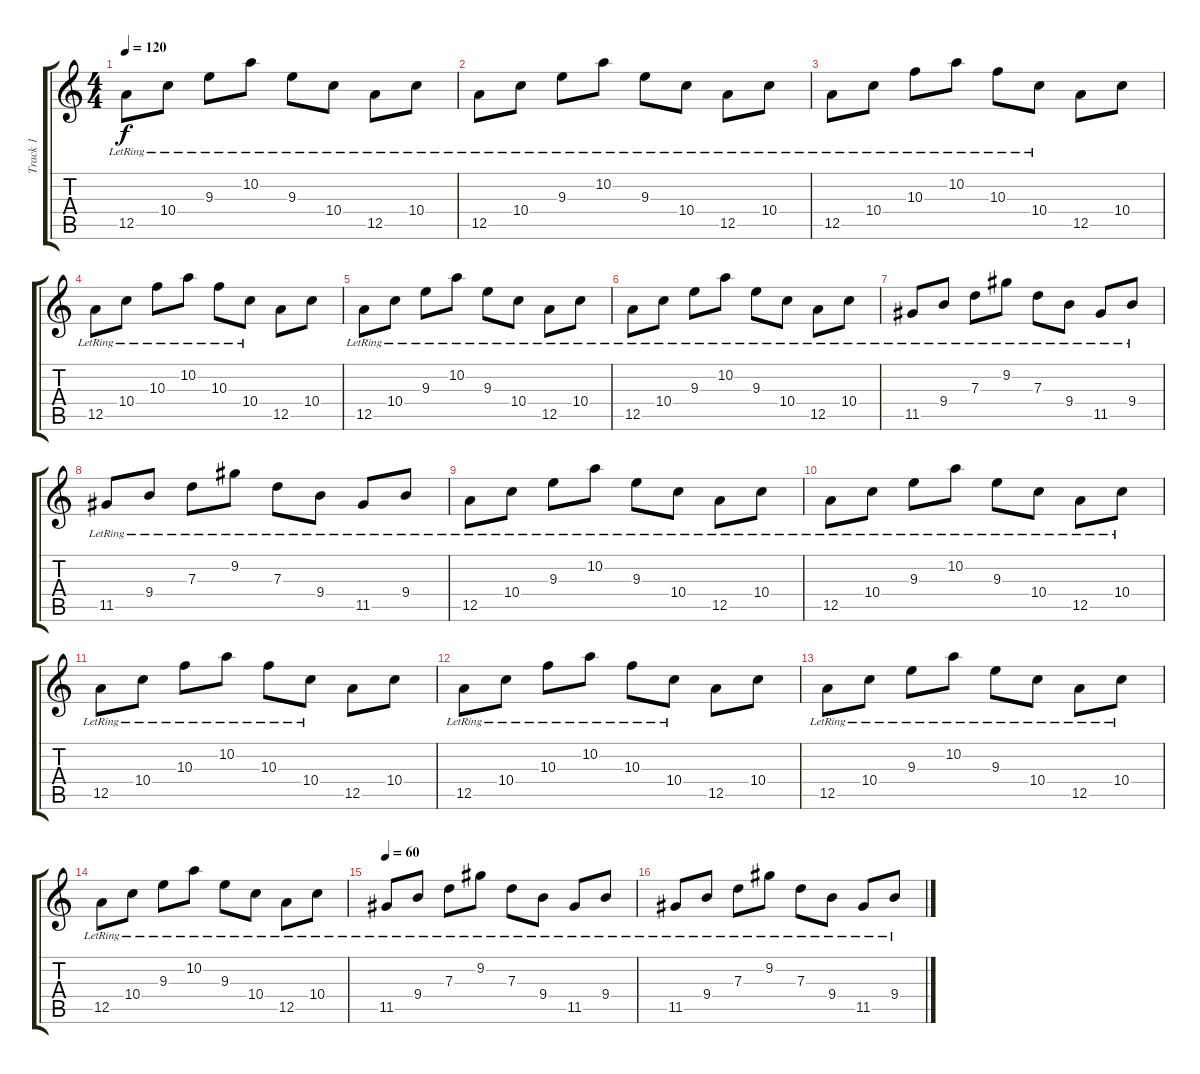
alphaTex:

\track ("Track 1" "Track 1") {instrument acousticguitarnylon}
\staff {score tabs}
\tuning (E4 B3 G3 D3 A2 E2) {hide}
\ts (4 4)
\tempo 120
\clef g2
\ks c
12.5{lr}.8{dy f} 10.4{lr}.8 9.3{lr}.8 10.2{lr}.8 9.3{lr}.8 10.4{lr}.8 12.5{lr}.8 10.4{lr}.8 |
12.5{lr}.8 10.4{lr}.8 9.3{lr}.8 10.2{lr}.8 9.3{lr}.8 10.4{lr}.8 12.5{lr}.8 10.4{lr}.8 |
12.5{lr}.8 10.4{lr}.8 10.3{lr}.8 10.2{lr}.8 10.3{lr}.8 10.4{lr}.8 12.5.8 10.4.8 |
12.5{lr}.8 10.4{lr}.8 10.3{lr}.8 10.2{lr}.8 10.3{lr}.8 10.4{lr}.8 12.5.8 10.4.8 |
12.5{lr}.8 10.4{lr}.8 9.3{lr}.8 10.2{lr}.8 9.3{lr}.8 10.4{lr}.8 12.5{lr}.8 10.4{lr}.8 |
12.5{lr}.8 10.4{lr}.8 9.3{lr}.8 10.2{lr}.8 9.3{lr}.8 10.4{lr}.8 12.5{lr}.8 10.4{lr}.8 |
11.5{lr}.8 9.4{lr}.8 7.3{lr}.8 9.2{lr}.8 7.3{lr}.8 9.4{lr}.8 11.5{lr}.8 9.4{lr}.8 |
11.5{lr}.8 9.4{lr}.8 7.3{lr}.8 9.2{lr}.8 7.3{lr}.8 9.4{lr}.8 11.5{lr}.8 9.4{lr}.8 |
12.5{lr}.8 10.4{lr}.8 9.3{lr}.8 10.2{lr}.8 9.3{lr}.8 10.4{lr}.8 12.5{lr}.8 10.4{lr}.8 |
12.5{lr}.8 10.4{lr}.8 9.3{lr}.8 10.2{lr}.8 9.3{lr}.8 10.4{lr}.8 12.5{lr}.8 10.4{lr}.8 |
12.5{lr}.8 10.4{lr}.8 10.3{lr}.8 10.2{lr}.8 10.3{lr}.8 10.4{lr}.8 12.5.8 10.4.8 |
12.5{lr}.8 10.4{lr}.8 10.3{lr}.8 10.2{lr}.8 10.3{lr}.8 10.4{lr}.8 12.5.8 10.4.8 |
12.5{lr}.8 10.4{lr}.8 9.3{lr}.8 10.2{lr}.8 9.3{lr}.8 10.4{lr}.8 12.5{lr}.8 10.4{lr}.8 |
12.5{lr}.8 10.4{lr}.8 9.3{lr}.8 10.2{lr}.8 9.3{lr}.8 10.4{lr}.8 12.5{lr}.8 10.4{lr}.8 |
\tempo 60
11.5{lr}.8 9.4{lr}.8 7.3{lr}.8 9.2{lr}.8 7.3{lr}.8 9.4{lr}.8 11.5{lr}.8 9.4{lr}.8 |
11.5{lr}.8 9.4{lr}.8 7.3{lr}.8 9.2{lr}.8 7.3{lr}.8 9.4{lr}.8 11.5{lr}.8 9.4{lr}.8
